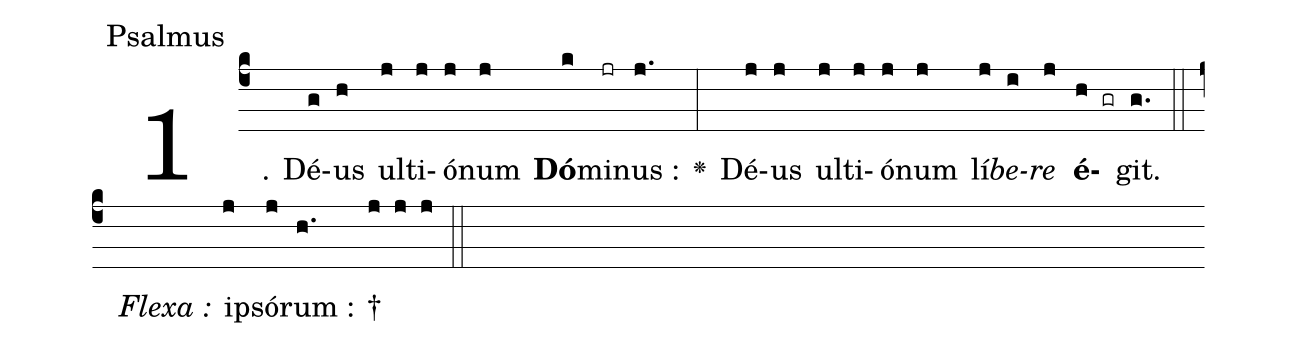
office-part: Psalmus;
%%
(c4)
1.( )
Dé(g)us(h) ul(j)ti(j)ó(j)num(j) <b>Dó</b>(k)mi(jr)nus :(j.) <v>\greheightstar</v>(:)
Dé(j)us(j) ul(j)ti(j)ó(j)num(j) lí(j)<i>be</i>(i)<i>re</i>(j) <b>é</b>(h gr)git.(g.) (::)
<i>Flexa :</i>()
i(j)psó(j)rum :(h. ) †(j j j) (::)
